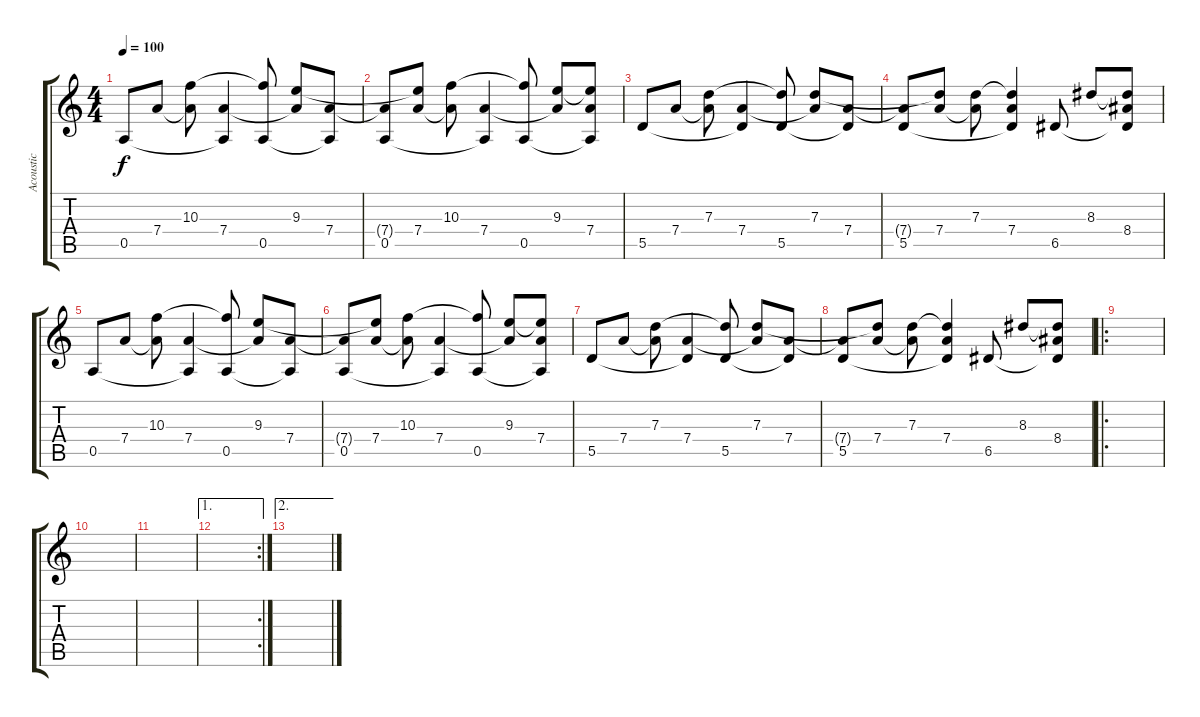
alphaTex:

\track ("Acoustic" "Acoustic") {instrument acousticguitarnylon}
\staff {score tabs}
\tuning (E4 B3 G3 D3 A2 E2) {hide}
\ts (4 4)
\tempo 100
\clef g2
\ks c
0.5.8{dy f} 7.4.8 (10.3 7.4{t}).8 (7.4 0.5{t}).4 (10.3{t} 0.5).8 (9.3 7.4{t}).8 (7.4 0.5{t}).8 |
(7.4{t} 0.5).8 (9.3{t} 7.4).8 (10.3 7.4{t}).8 (7.4 0.5{t}).4 (10.3{t} 0.5).8 (9.3 7.4{t}).8 (9.3{t} 7.4 0.5{t}).8 |
5.5.8 7.4.8 (7.3 7.4{t}).8 (7.4 5.5{t}).4 (7.3{t} 5.5).8 (7.3 7.4{t}).8 (7.4 5.5{t}).8 |
(7.4{t} 5.5).8 (7.3{t} 7.4).8 (7.3 7.4{t}).8 (7.3{t} 7.4 5.5{t}).4 6.5.8 8.3.8 (8.3{t} 8.4 6.5{t}).8 |
0.5.8 7.4.8 (10.3 7.4{t}).8 (7.4 0.5{t}).4 (10.3{t} 0.5).8 (9.3 7.4{t}).8 (7.4 0.5{t}).8 |
(7.4{t} 0.5).8 (9.3{t} 7.4).8 (10.3 7.4{t}).8 (7.4 0.5{t}).4 (10.3{t} 0.5).8 (9.3 7.4{t}).8 (9.3{t} 7.4 0.5{t}).8 |
5.5.8 7.4.8 (7.3 7.4{t}).8 (7.4 5.5{t}).4 (7.3{t} 5.5).8 (7.3 7.4{t}).8 (7.4 5.5{t}).8 |
(7.4{t} 5.5).8 (7.3{t} 7.4).8 (7.3 7.4{t}).8 (7.3{t} 7.4 5.5{t}).4 6.5.8 8.3.8 (8.3{t} 8.4 6.5{t}).8 |
\ro
|
|
|
\ae 1
\rc 2
|
\ae 2
